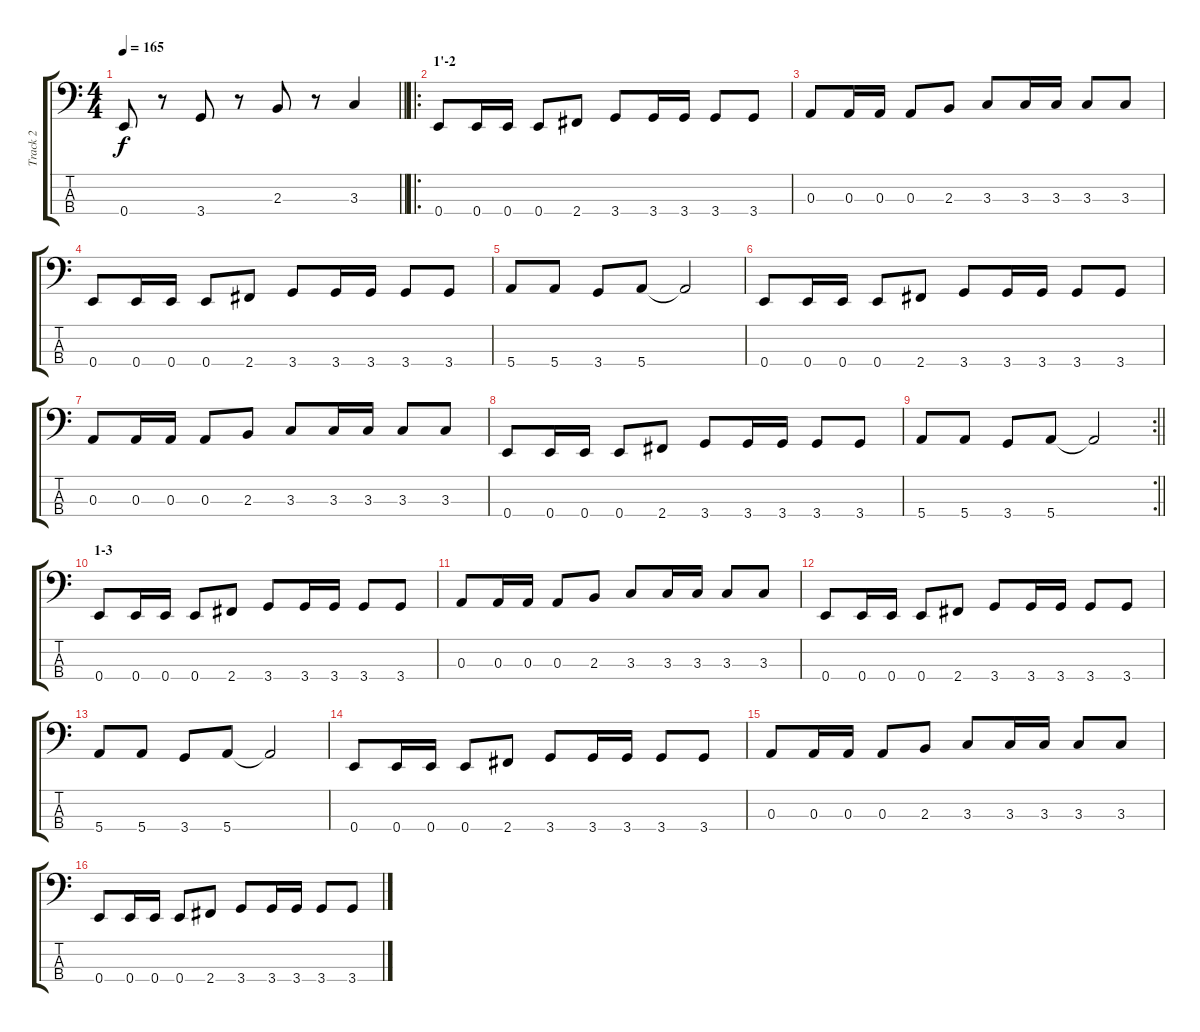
\track ("Track 2" "Track 2") {instrument electricbasspick}
\staff {score tabs}
\tuning (G2 D2 A1 E1) {hide}
\ts (4 4)
\tempo 165
\clef f4
\barLineRight lightlight
\ks c
0.4.8{dy f} r.8 3.4.8 r.8 2.3.8 r.8 3.3.4 |
\ro
\section ("" "1'-2")
0.4.8 0.4.16 0.4.16 0.4.8 2.4.8 3.4.8 3.4.16 3.4.16 3.4.8 3.4.8 |
0.3.8 0.3.16 0.3.16 0.3.8 2.3.8 3.3.8 3.3.16 3.3.16 3.3.8 3.3.8 |
0.4.8 0.4.16 0.4.16 0.4.8 2.4.8 3.4.8 3.4.16 3.4.16 3.4.8 3.4.8 |
5.4.8 5.4.8 3.4.8 5.4.8 5.4{t}.2 |
0.4.8 0.4.16 0.4.16 0.4.8 2.4.8 3.4.8 3.4.16 3.4.16 3.4.8 3.4.8 |
0.3.8 0.3.16 0.3.16 0.3.8 2.3.8 3.3.8 3.3.16 3.3.16 3.3.8 3.3.8 |
0.4.8 0.4.16 0.4.16 0.4.8 2.4.8 3.4.8 3.4.16 3.4.16 3.4.8 3.4.8 |
\rc 2
\barLineRight lightlight
5.4.8 5.4.8 3.4.8 5.4.8 5.4{t}.2 |
\section ("" "1-3")
0.4.8 0.4.16 0.4.16 0.4.8 2.4.8 3.4.8 3.4.16 3.4.16 3.4.8 3.4.8 |
0.3.8 0.3.16 0.3.16 0.3.8 2.3.8 3.3.8 3.3.16 3.3.16 3.3.8 3.3.8 |
0.4.8 0.4.16 0.4.16 0.4.8 2.4.8 3.4.8 3.4.16 3.4.16 3.4.8 3.4.8 |
5.4.8 5.4.8 3.4.8 5.4.8 5.4{t}.2 |
0.4.8 0.4.16 0.4.16 0.4.8 2.4.8 3.4.8 3.4.16 3.4.16 3.4.8 3.4.8 |
0.3.8 0.3.16 0.3.16 0.3.8 2.3.8 3.3.8 3.3.16 3.3.16 3.3.8 3.3.8 |
0.4.8 0.4.16 0.4.16 0.4.8 2.4.8 3.4.8 3.4.16 3.4.16 3.4.8 3.4.8
